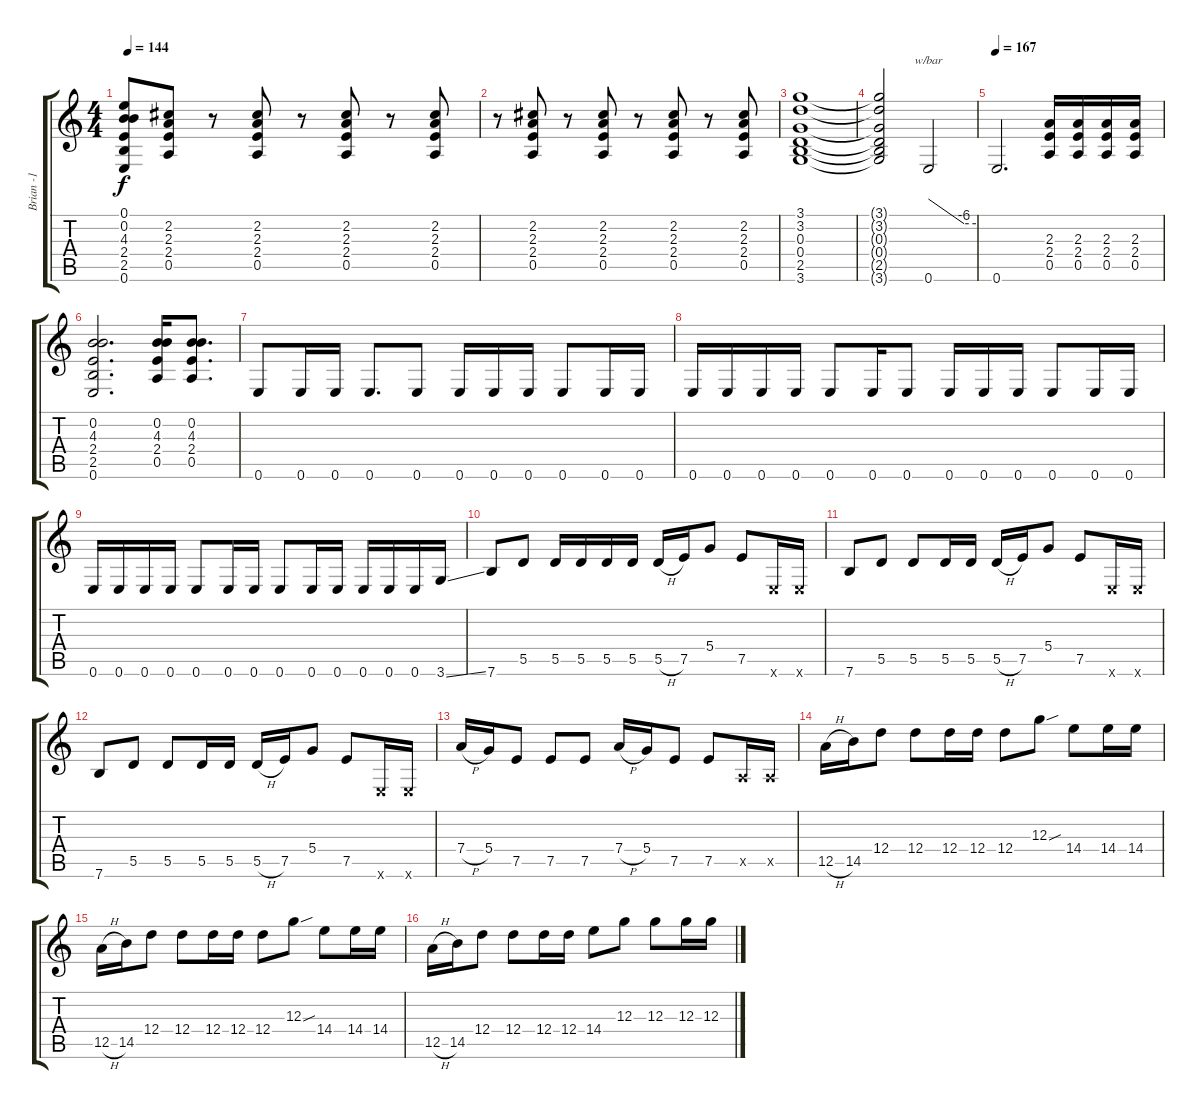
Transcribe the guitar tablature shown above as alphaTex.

\track ("Brian -1" "Brian -1") {instrument overdrivenguitar}
\staff {score tabs}
\tuning (E4 B3 G3 D3 A2 E2) {hide}
\ts (4 4)
\tempo 144
\clef g2
\ks c
(0.1{t} 0.2{t} 4.3{t} 2.4{t} 2.5{t} 0.6{t}).8{dy f} (2.2 2.3 2.4 0.5).8 r.8 (2.2 2.3 2.4 0.5).8 r.8 (2.2 2.3 2.4 0.5).8 r.8 (2.2 2.3 2.4 0.5).8 |
r.8 (2.2 2.3 2.4 0.5).8 r.8 (2.2 2.3 2.4 0.5).8 r.8 (2.2 2.3 2.4 0.5).8 r.8 (2.2 2.3 2.4 0.5).8 |
(3.1 3.2 0.3 0.4 2.5 3.6).1 |
(3.1{t} 3.2{t} 0.3{t} 0.4{t} 2.5{t} 3.6{t}).2 0.6.2{tbe (custom default 0 0 45 -24 60 -24)} |
\tempo 167
0.6.2{d} (2.3 2.4 0.5).16 (2.3 2.4 0.5).16 (2.3 2.4 0.5).16 (2.3 2.4 0.5).16 |
(0.2 4.3 2.4 2.5 0.6).2{d} (0.2 4.3 2.4 0.5).16 (0.2 4.3 2.4 0.5).8{d} |
0.6.8 0.6.16 0.6.16 0.6.8{d} 0.6.8 0.6.16 0.6.16 0.6.16 0.6.8 0.6.16 0.6.16 |
0.6.16 0.6.16 0.6.16 0.6.16 0.6.8 0.6.16 0.6.8 0.6.16 0.6.16 0.6.16 0.6.8 0.6.16 0.6.16 |
0.6.16 0.6.16 0.6.16 0.6.16 0.6.8 0.6.16 0.6.16 0.6.8 0.6.16 0.6.16 0.6.16 0.6.16 0.6.16 3.6{ss}.16 |
7.6.8 5.5.8 5.5.16 5.5.16 5.5.16 5.5.16 5.5{h}.16 7.5.16 5.4.8 7.5.8 0.6{x}.16 0.6{x}.16 |
7.6.8 5.5.8 5.5.8 5.5.16 5.5.16 5.5{h}.16 7.5.16 5.4.8 7.5.8 0.6{x}.16 0.6{x}.16 |
7.6.8 5.5.8 5.5.8 5.5.16 5.5.16 5.5{h}.16 7.5.16 5.4.8 7.5.8 0.6{x}.16 0.6{x}.16 |
7.4{h}.16 5.4.16 7.5.8 7.5.8 7.5.8 7.4{h}.16 5.4.16 7.5.8 7.5.8 0.5{x}.16 0.5{x}.16 |
12.5{h}.16 14.5.16 12.4.8 12.4.8 12.4.16 12.4.16 12.4.8 12.3{sou}.8 14.4.8 14.4.16 14.4.16 |
12.5{h}.16 14.5.16 12.4.8 12.4.8 12.4.16 12.4.16 12.4.8 12.3{sou}.8 14.4.8 14.4.16 14.4.16 |
12.5{h}.16 14.5.16 12.4.8 12.4.8 12.4.16 12.4.16 14.4.8 12.3.8 12.3.8 12.3.16 12.3.16
